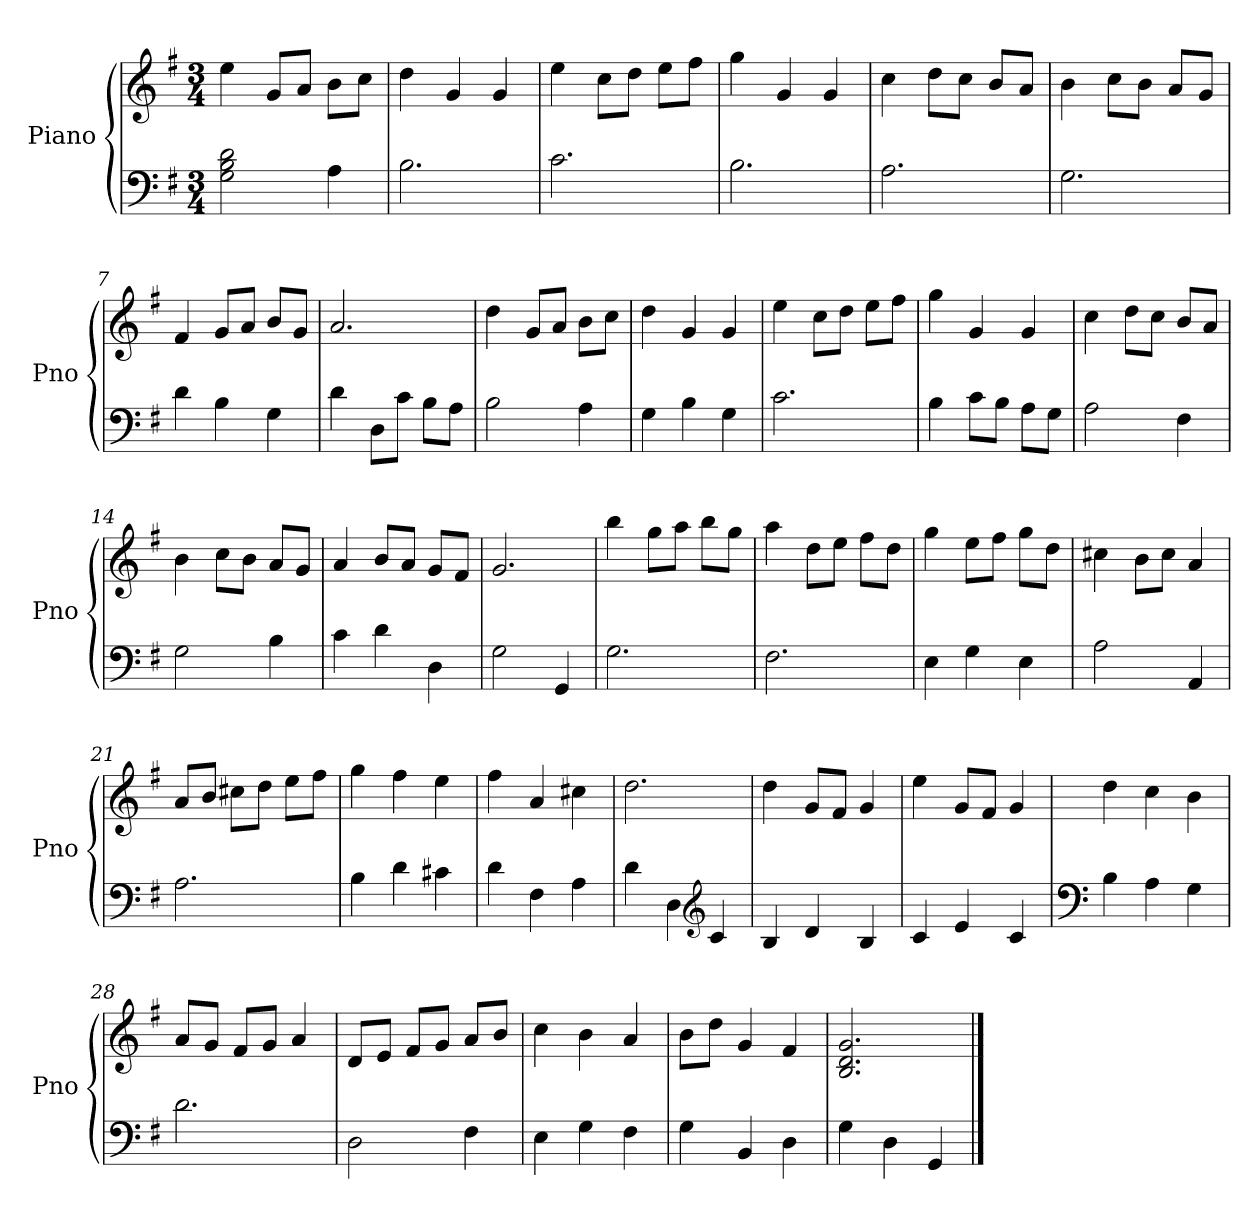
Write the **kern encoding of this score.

**kern	**kern
*part2	*part1
*staff2	*staff1
*I"Piano	*I"Piano
*I'Pno	*I'Pno
*clefF4	*clefG2
*k[f#]	*k[f#]
*M3/4	*M3/4
*MM120	*MM120
=1	=1
2G\ 2B\ 2d\	4ee\
.	8g/L
.	8a/J
4A\	8b\L
.	8cc\J
=2	=2
2.B\	4dd\
.	4g/
.	4g/
=3	=3
2.c\	4ee\
.	8cc\L
.	8dd\J
.	8ee\L
.	8ff#\J
=4	=4
2.B\	4gg\
.	4g/
.	4g/
=5	=5
2.A\	4cc\
.	8dd\L
.	8cc\J
.	8b/L
.	8a/J
=6	=6
2.G\	4b\
.	8cc\L
.	8b\J
.	8a/L
.	8g/J
!!LO:LB:g=z
=7	=7
4d\	4f#/
4B\	8g/L
.	8a/J
4G\	8b/L
.	8g/J
=8	=8
4d\	2.a/
8D\L	.
8c\J	.
8B\L	.
8A\J	.
=9	=9
2B\	4dd\
.	8g/L
.	8a/J
4A\	8b\L
.	8cc\J
=10	=10
4G\	4dd\
4B\	4g/
4G\	4g/
=11	=11
2.c\	4ee\
.	8cc\L
.	8dd\J
.	8ee\L
.	8ff#\J
=12	=12
4B\	4gg\
8c\L	4g/
8B\J	.
8A\L	4g/
8G\J	.
!!LO:LB:g=z
=13	=13
2A\	4cc\
.	8dd\L
.	8cc\J
4F#\	8b/L
.	8a/J
=14	=14
2G\	4b\
.	8cc\L
.	8b\J
4B\	8a/L
.	8g/J
=15	=15
4c\	4a/
4d\	8b/L
.	8a/J
4D\	8g/L
.	8f#/J
=16	=16
2G\	2.g/
4GG/	.
=17	=17
2.G\	4bb\
.	8gg\L
.	8aa\J
.	8bb\L
.	8gg\J
=18	=18
2.F#\	4aa\
.	8dd\L
.	8ee\J
.	8ff#\L
.	8dd\J
=19	=19
4E\	4gg\
4G\	8ee\L
.	8ff#\J
4E\	8gg\L
.	8dd\J
!!LO:LB:g=z
=20	=20
2A\	4cc#X\
.	8b\L
.	8cc#\J
4AA/	4a/
=21	=21
2.A\	8a/L
.	8b/J
.	8cc#X\L
.	8dd\J
.	8ee\L
.	8ff#\J
=22	=22
4B\	4gg\
4d\	4ff#\
4c#X\	4ee\
=23	=23
4d\	4ff#\
4F#\	4a/
4A\	4cc#X\
=24	=24
4d\	2.dd\
4D\	.
*clefG2	*
4c/	.
=25	=25
4B/	4dd\
4d/	8g/L
.	8f#/J
4B/	4g/
=26	=26
4c/	4ee\
4e/	8g/L
.	8f#/J
4c/	4g/
!!LO:LB:g=z
=27	=27
*clefF4	*
4B\	4dd\
4A\	4cc\
4G\	4b\
=28	=28
2.d\	8a/L
.	8g/J
.	8f#/L
.	8g/J
.	4a/
=29	=29
2D\	8d/L
.	8e/J
.	8f#/L
.	8g/J
4F#\	8a/L
.	8b/J
=30	=30
4E\	4cc\
4G\	4b\
4F#\	4a/
=31	=31
4G\	8b\L
.	8dd\J
4BB/	4g/
4D\	4f#/
=32	=32
4G\	2.B/ 2.d/ 2.g/
4D\	.
4GG/	.
==	==
*-	*-
